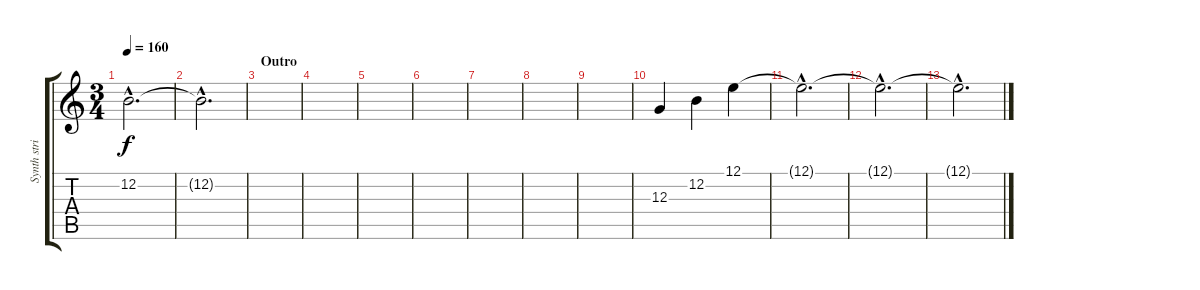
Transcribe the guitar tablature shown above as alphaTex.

\track ("Synth string" "Synth stri") {instrument synthstrings1}
\staff {score tabs}
\tuning (E4 B3 G3 D3 A2 E2) {hide}
\ts (3 4)
\tempo 160
\clef g2
\ks c
12.2{hac t}.2{d dy f} |
12.2{hac t}.2{d} |
\section ("" "Outro")
|
|
|
|
|
|
|
12.3.4 12.2.4 12.1.4 |
12.1{hac t}.2{d} |
12.1{hac t}.2{d} |
12.1{hac t}.2{d}
